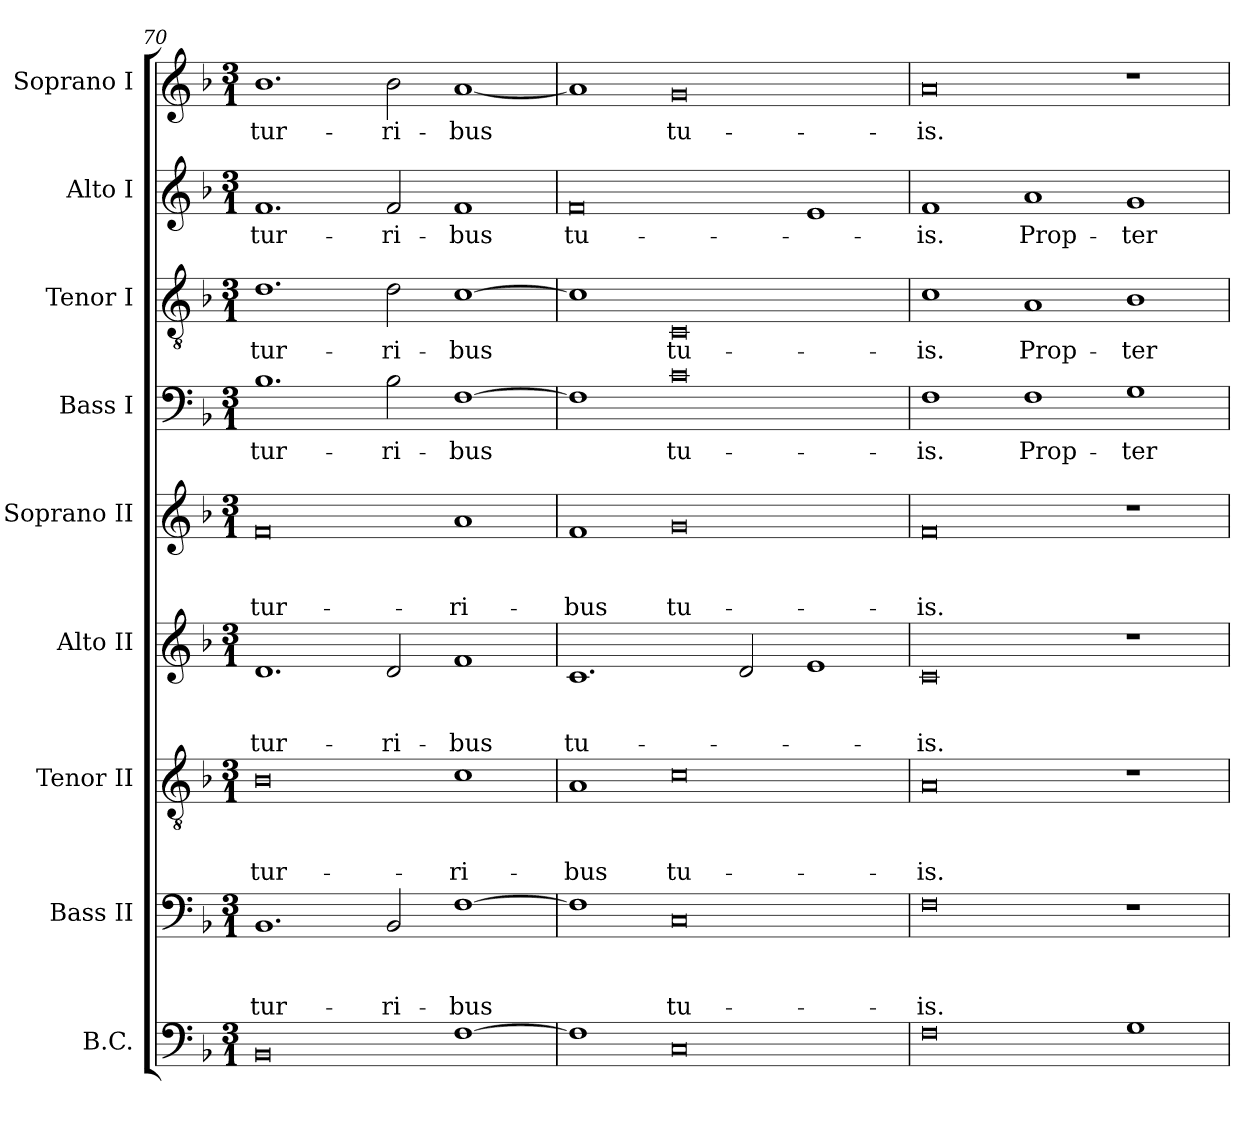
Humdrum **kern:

**kern	**kern	**text	**text	**text	**kern	**text	**text	**text	**kern	**text	**text	**text	**kern	**text	**text	**text	**kern	**text	**kern	**text	**kern	**text	**kern	**text
*part9	*part8	*part8	*part8	*part8	*part7	*part7	*part7	*part7	*part6	*part6	*part6	*part6	*part5	*part5	*part5	*part5	*part4	*part4	*part3	*part3	*part2	*part2	*part1	*part1
*staff9	*staff8	*staff8	*staff8	*staff8	*staff7	*staff7	*staff7	*staff7	*staff6	*staff6	*staff6	*staff6	*staff5	*staff5	*staff5	*staff5	*staff4	*staff4	*staff3	*staff3	*staff2	*staff2	*staff1	*staff1
*I"B.C.	*I"Bass II	*	*	*	*I"Tenor II	*	*	*	*I"Alto II	*	*	*	*I"Soprano II	*	*	*	*I"Bass I	*	*I"Tenor I	*	*I"Alto I	*	*I"Soprano I	*
*I'BC	*I'B 2	*	*	*	*I'T 2	*	*	*	*I'A 2	*	*	*	*I'S 2	*	*	*	*I'B 1	*	*I'T 1	*	*I'A 1	*	*I'S 1	*
*clefF4	*clefF4	*	*	*	*clefGv2	*	*	*	*clefG2	*	*	*	*clefG2	*	*	*	*clefF4	*	*clefGv2	*	*clefG2	*	*clefG2	*
*k[b-]	*k[b-]	*	*	*	*k[b-]	*	*	*	*k[b-]	*	*	*	*k[b-]	*	*	*	*k[b-]	*	*k[b-]	*	*k[b-]	*	*k[b-]	*
*F:	*F:	*	*	*	*F:	*	*	*	*F:	*	*	*	*F:	*	*	*	*F:	*	*F:	*	*F:	*	*F:	*
*M3/1	*M3/1	*	*	*	*M3/1	*	*	*	*M3/1	*	*	*	*M3/1	*	*	*	*M3/1	*	*M3/1	*	*M3/1	*	*M3/1	*
=70	=70	=70	=70	=70	=70	=70	=70	=70	=70	=70	=70	=70	=70	=70	=70	=70	=70	=70	=70	=70	=70	=70	=70	=70
!	!	!	!	!LO:LY:b	!	!	!	!LO:LY:b	!	!	!	!LO:LY:b	!	!	!	!LO:LY:b	!	!LO:LY:b	!	!LO:LY:b	!	!LO:LY:b	!	!LO:LY:b
0BB-	1.BB-	.	.	-tur-	0B-	.	.	-tur-	1.d	.	.	-tur-	0f	.	.	-tur-	1.B-	tur-	1.d	tur-	1.f	tur-	1.b-	tur-
!	!	!	!	!LO:LY:b	!	!	!	!	!	!	!	!LO:LY:b	!	!	!	!	!	!LO:LY:b	!	!LO:LY:b	!	!LO:LY:b	!	!LO:LY:b
.	2BB-/	.	.	-ri-	.	.	.	.	2d/	.	.	-ri-	.	.	.	.	2B-\	-ri-	2d\	-ri-	2f/	-ri-	2b-\	-ri-
!	!	!	!	!LO:LY:b	!	!	!	!LO:LY:b	!	!	!	!LO:LY:b	!	!	!	!LO:LY:b	!	!LO:LY:b	!	!LO:LY:b	!	!LO:LY:b	!	!LO:LY:b
[1F	[1F	.	.	-bus	1c	.	.	-ri-	1f	.	.	-bus	1a	.	.	-ri-	[1F	-bus	[1c	-bus	1f	-bus	[1a	-bus
=71	=71	=71	=71	=71	=71	=71	=71	=71	=71	=71	=71	=71	=71	=71	=71	=71	=71	=71	=71	=71	=71	=71	=71	=71
!	!	!	!	!	!	!	!	!LO:LY:b	!	!	!	!LO:LY:b	!	!	!	!LO:LY:b	!	!	!	!	!	!LO:LY:b	!	!
1F]	1F]	.	.	.	1A	.	.	-bus	1.c	.	.	tu-	1f	.	.	-bus	1F]	.	1c]	.	0f	tu-	1a]	.
!	!	!	!	!LO:LY:b	!	!	!	!LO:LY:b	!	!	!	!	!	!	!	!LO:LY:b	!	!LO:LY:b	!	!LO:LY:b	!	!	!	!LO:LY:b
0C	0C	.	.	tu-	0c	.	.	tu-	.	.	.	.	0g	.	.	tu-	0c	tu-	0C	tu-	.	.	0g	tu-
.	.	.	.	.	.	.	.	.	2d/	.	.	.	.	.	.	.	.	.	.	.	.	.	.	.
.	.	.	.	.	.	.	.	.	1e	.	.	.	.	.	.	.	.	.	.	.	1e	.	.	.
=72	=72	=72	=72	=72	=72	=72	=72	=72	=72	=72	=72	=72	=72	=72	=72	=72	=72	=72	=72	=72	=72	=72	=72	=72
!	!	!	!	!LO:LY:b	!	!	!	!LO:LY:b	!	!	!	!LO:LY:b	!	!	!	!LO:LY:b	!	!LO:LY:b	!	!LO:LY:b	!	!LO:LY:b	!	!LO:LY:b
0F	0F	.	.	-is.	0A	.	.	-is.	0c	.	.	-is.	0f	.	.	-is.	1F	-is.	1c	-is.	1f	-is.	0a	-is.
!	!	!	!	!	!	!	!	!	!	!	!	!	!	!	!	!	!	!LO:LY:b	!	!LO:LY:b	!	!LO:LY:b	!	!
.	.	.	.	.	.	.	.	.	.	.	.	.	.	.	.	.	1F	Prop-	1A	Prop-	1a	Prop-	.	.
!	!	!	!	!	!	!	!	!	!	!	!	!	!	!	!	!	!	!LO:LY:b	!	!LO:LY:b	!	!LO:LY:b	!	!
1G	1r	.	.	.	1r	.	.	.	1r	.	.	.	1r	.	.	.	1G	-ter	1B-	-ter	1g	-ter	1r	.
=	=	=	=	=	=	=	=	=	=	=	=	=	=	=	=	=	=	=	=	=	=	=	=	=
*-	*-	*-	*-	*-	*-	*-	*-	*-	*-	*-	*-	*-	*-	*-	*-	*-	*-	*-	*-	*-	*-	*-	*-	*-
